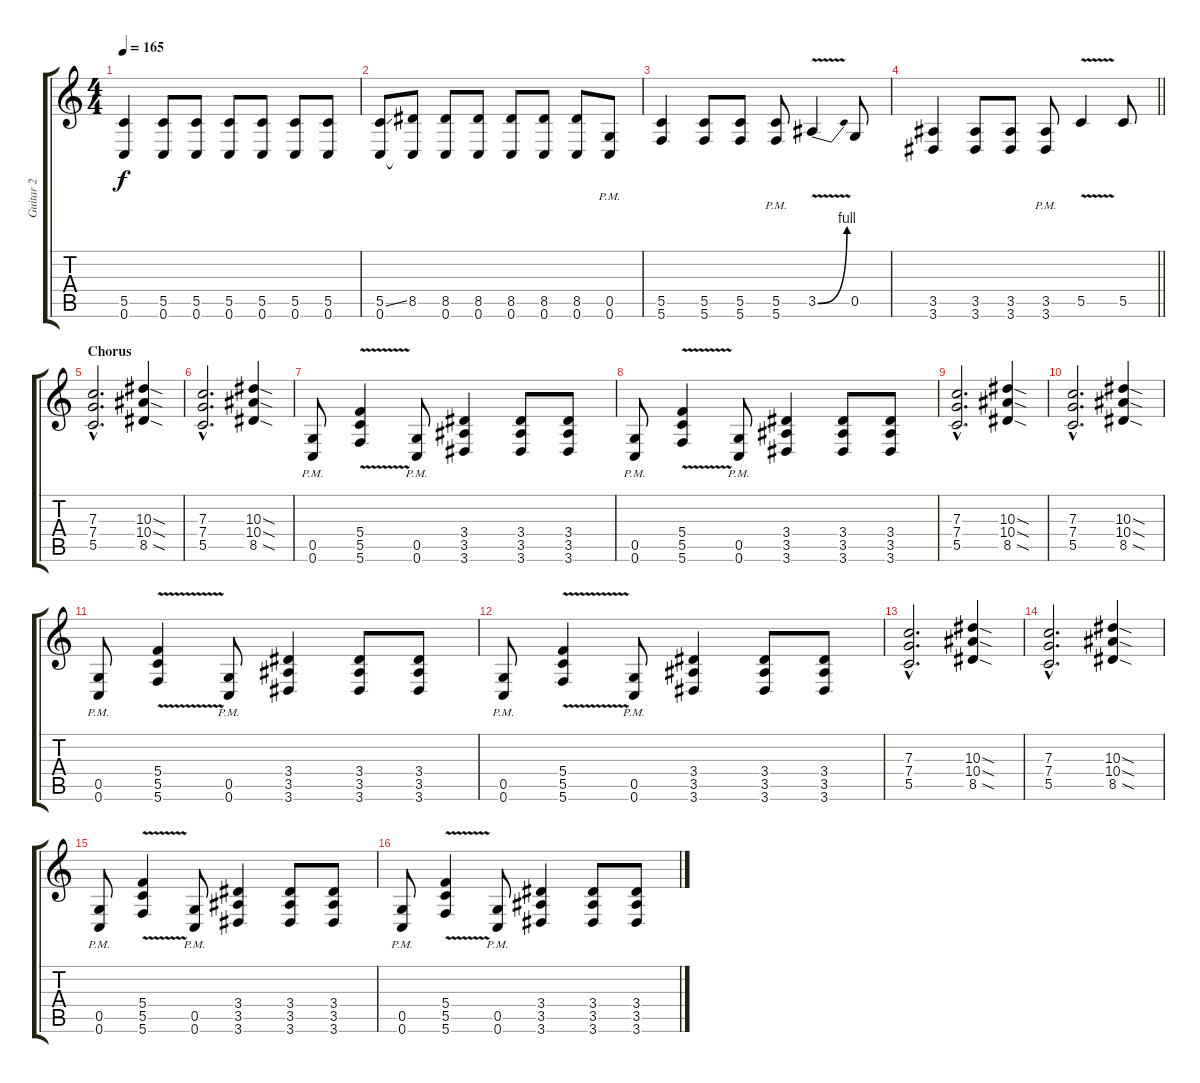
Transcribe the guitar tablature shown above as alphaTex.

\track ("Guitar 2" "Guitar 2") {instrument distortionguitar}
\staff {score tabs}
\tuning (D4 A3 F3 C3 G2 C2) {hide}
\ts (4 4)
\tempo 165
\clef g2
\ks c
(5.5 0.6).4{dy f} (5.5 0.6).8 (5.5 0.6).8 (5.5 0.6).8 (5.5 0.6).8 (5.5 0.6).8 (5.5 0.6).8 |
(5.5{ss} 0.6).8 (8.5 0.6{t}).8 (8.5 0.6).8 (8.5 0.6).8 (8.5 0.6).8 (8.5 0.6).8 (8.5 0.6).8 (0.5{pm} 0.6{pm}).8 |
(5.5 5.6).4 (5.5 5.6).8 (5.5 5.6).8 (5.5{pm} 5.6{pm}).8 3.5{be (bend 0 0 60 4) v}.4 0.5.8 |
\barLineRight lightlight
(3.5 3.6).4 (3.5 3.6).8 (3.5 3.6).8 (3.5{pm} 3.6{pm}).8 5.5{v}.4 5.5.8 |
\section ("" "Chorus")
(7.3{hac} 7.4{hac} 5.5{hac}).2{d} (10.3{sod} 10.4{sod} 8.5{sod}).4 |
(7.3{hac} 7.4{hac} 5.5{hac}).2{d} (10.3{sod} 10.4{sod} 8.5{sod}).4 |
(0.5{pm} 0.6{pm}).8 (5.4{v} 5.5{v} 5.6{v}).4 (0.5{pm} 0.6{pm}).8 (3.4 3.5 3.6).4 (3.4 3.5 3.6).8 (3.4 3.5 3.6).8 |
(0.5{pm} 0.6{pm}).8 (5.4{v} 5.5{v} 5.6{v}).4 (0.5{pm} 0.6{pm}).8 (3.4 3.5 3.6).4 (3.4 3.5 3.6).8 (3.4 3.5 3.6).8 |
(7.3{hac} 7.4{hac} 5.5{hac}).2{d} (10.3{sod} 10.4{sod} 8.5{sod}).4 |
(7.3{hac} 7.4{hac} 5.5{hac}).2{d} (10.3{sod} 10.4{sod} 8.5{sod}).4 |
(0.5{pm} 0.6{pm}).8 (5.4{v} 5.5{v} 5.6{v}).4 (0.5{pm} 0.6{pm}).8 (3.4 3.5 3.6).4 (3.4 3.5 3.6).8 (3.4 3.5 3.6).8 |
(0.5{pm} 0.6{pm}).8 (5.4{v} 5.5{v} 5.6{v}).4 (0.5{pm} 0.6{pm}).8 (3.4 3.5 3.6).4 (3.4 3.5 3.6).8 (3.4 3.5 3.6).8 |
(7.3{hac} 7.4{hac} 5.5{hac}).2{d} (10.3{sod} 10.4{sod} 8.5{sod}).4 |
(7.3{hac} 7.4{hac} 5.5{hac}).2{d} (10.3{sod} 10.4{sod} 8.5{sod}).4 |
(0.5{pm} 0.6{pm}).8 (5.4{v} 5.5{v} 5.6{v}).4 (0.5{pm} 0.6{pm}).8 (3.4 3.5 3.6).4 (3.4 3.5 3.6).8 (3.4 3.5 3.6).8 |
(0.5{pm} 0.6{pm}).8 (5.4{v} 5.5{v} 5.6{v}).4 (0.5{pm} 0.6{pm}).8 (3.4 3.5 3.6).4 (3.4 3.5 3.6).8 (3.4 3.5 3.6).8
